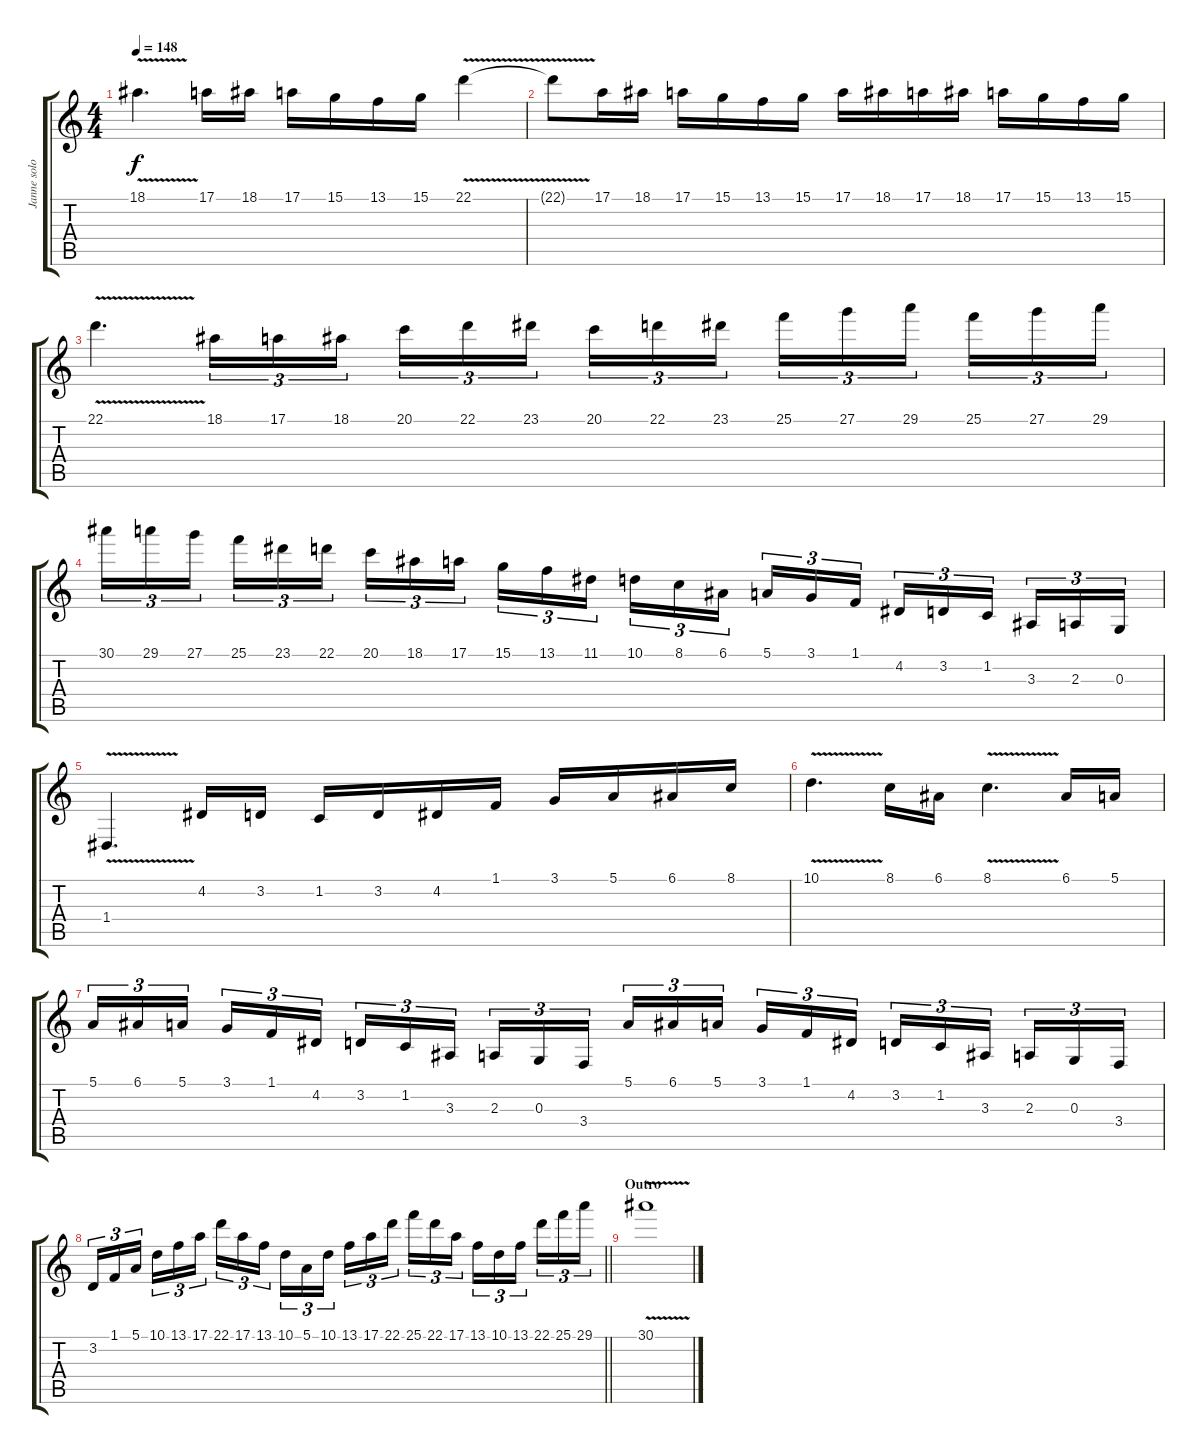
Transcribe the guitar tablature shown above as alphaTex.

\track ("Janne solo" "Janne solo") {instrument lead1square}
\staff {score tabs}
\tuning (E4 B3 G3 D3 A2 E2) {hide}
\ts (4 4)
\tempo 148
\clef g2
\ks c
18.1{v}.4{d dy f} 17.1.16 18.1.16 17.1.16 15.1.16 13.1.16 15.1.16 22.1{v}.4 |
22.1{t}.8 17.1.16 18.1.16 17.1.16 15.1.16 13.1.16 15.1.16 17.1.16 18.1.16 17.1.16 18.1.16 17.1.16 15.1.16 13.1.16 15.1.16 |
22.1{v}.4{d} 18.1.16{tu (3 2)} 17.1.16{tu (3 2)} 18.1.16{tu (3 2)} 20.1.16{tu (3 2)} 22.1.16{tu (3 2)} 23.1.16{tu (3 2) beam splitsecondary} 20.1.16{tu (3 2)} 22.1.16{tu (3 2)} 23.1.16{tu (3 2)} 25.1.16{tu (3 2)} 27.1.16{tu (3 2)} 29.1.16{tu (3 2) beam splitsecondary} 25.1.16{tu (3 2)} 27.1.16{tu (3 2)} 29.1.16{tu (3 2)} |
30.1.16{tu (3 2)} 29.1.16{tu (3 2)} 27.1.16{tu (3 2) beam splitsecondary} 25.1.16{tu (3 2)} 23.1.16{tu (3 2)} 22.1.16{tu (3 2)} 20.1.16{tu (3 2)} 18.1.16{tu (3 2)} 17.1.16{tu (3 2) beam splitsecondary} 15.1.16{tu (3 2)} 13.1.16{tu (3 2)} 11.1.16{tu (3 2)} 10.1.16{tu (3 2)} 8.1.16{tu (3 2)} 6.1.16{tu (3 2) beam splitsecondary} 5.1.16{tu (3 2)} 3.1.16{tu (3 2)} 1.1.16{tu (3 2)} 4.2.16{tu (3 2)} 3.2.16{tu (3 2)} 1.2.16{tu (3 2) beam splitsecondary} 3.3.16{tu (3 2)} 2.3.16{tu (3 2)} 0.3.16{tu (3 2)} |
1.4{v}.4{d volume 16 instrument lead1square} 4.2.16 3.2.16 1.2.16 3.2.16 4.2.16 1.1.16 3.1.16 5.1.16 6.1.16 8.1.16 |
10.1{v}.4{d} 8.1.16 6.1.16 8.1{v}.4{d} 6.1.16 5.1.16 |
5.1.16{tu (3 2)} 6.1.16{tu (3 2)} 5.1.16{tu (3 2) beam splitsecondary} 3.1.16{tu (3 2)} 1.1.16{tu (3 2)} 4.2.16{tu (3 2)} 3.2.16{tu (3 2)} 1.2.16{tu (3 2)} 3.3.16{tu (3 2) beam splitsecondary} 2.3.16{tu (3 2)} 0.3.16{tu (3 2)} 3.4.16{tu (3 2)} 5.1.16{tu (3 2)} 6.1.16{tu (3 2)} 5.1.16{tu (3 2) beam splitsecondary} 3.1.16{tu (3 2)} 1.1.16{tu (3 2)} 4.2.16{tu (3 2)} 3.2.16{tu (3 2)} 1.2.16{tu (3 2)} 3.3.16{tu (3 2) beam splitsecondary} 2.3.16{tu (3 2)} 0.3.16{tu (3 2)} 3.4.16{tu (3 2)} |
\barLineRight lightlight
3.2.16{tu (3 2)} 1.1.16{tu (3 2)} 5.1.16{tu (3 2) beam splitsecondary} 10.1.16{tu (3 2)} 13.1.16{tu (3 2)} 17.1.16{tu (3 2)} 22.1.16{tu (3 2)} 17.1.16{tu (3 2)} 13.1.16{tu (3 2) beam splitsecondary} 10.1.16{tu (3 2)} 5.1.16{tu (3 2)} 10.1.16{tu (3 2)} 13.1.16{tu (3 2)} 17.1.16{tu (3 2)} 22.1.16{tu (3 2) beam splitsecondary} 25.1.16{tu (3 2)} 22.1.16{tu (3 2)} 17.1.16{tu (3 2)} 13.1.16{tu (3 2)} 10.1.16{tu (3 2)} 13.1.16{tu (3 2) beam splitsecondary} 22.1.16{tu (3 2)} 25.1.16{tu (3 2)} 29.1.16{tu (3 2)} |
\section ("" "Outro")
30.1{v}.1
